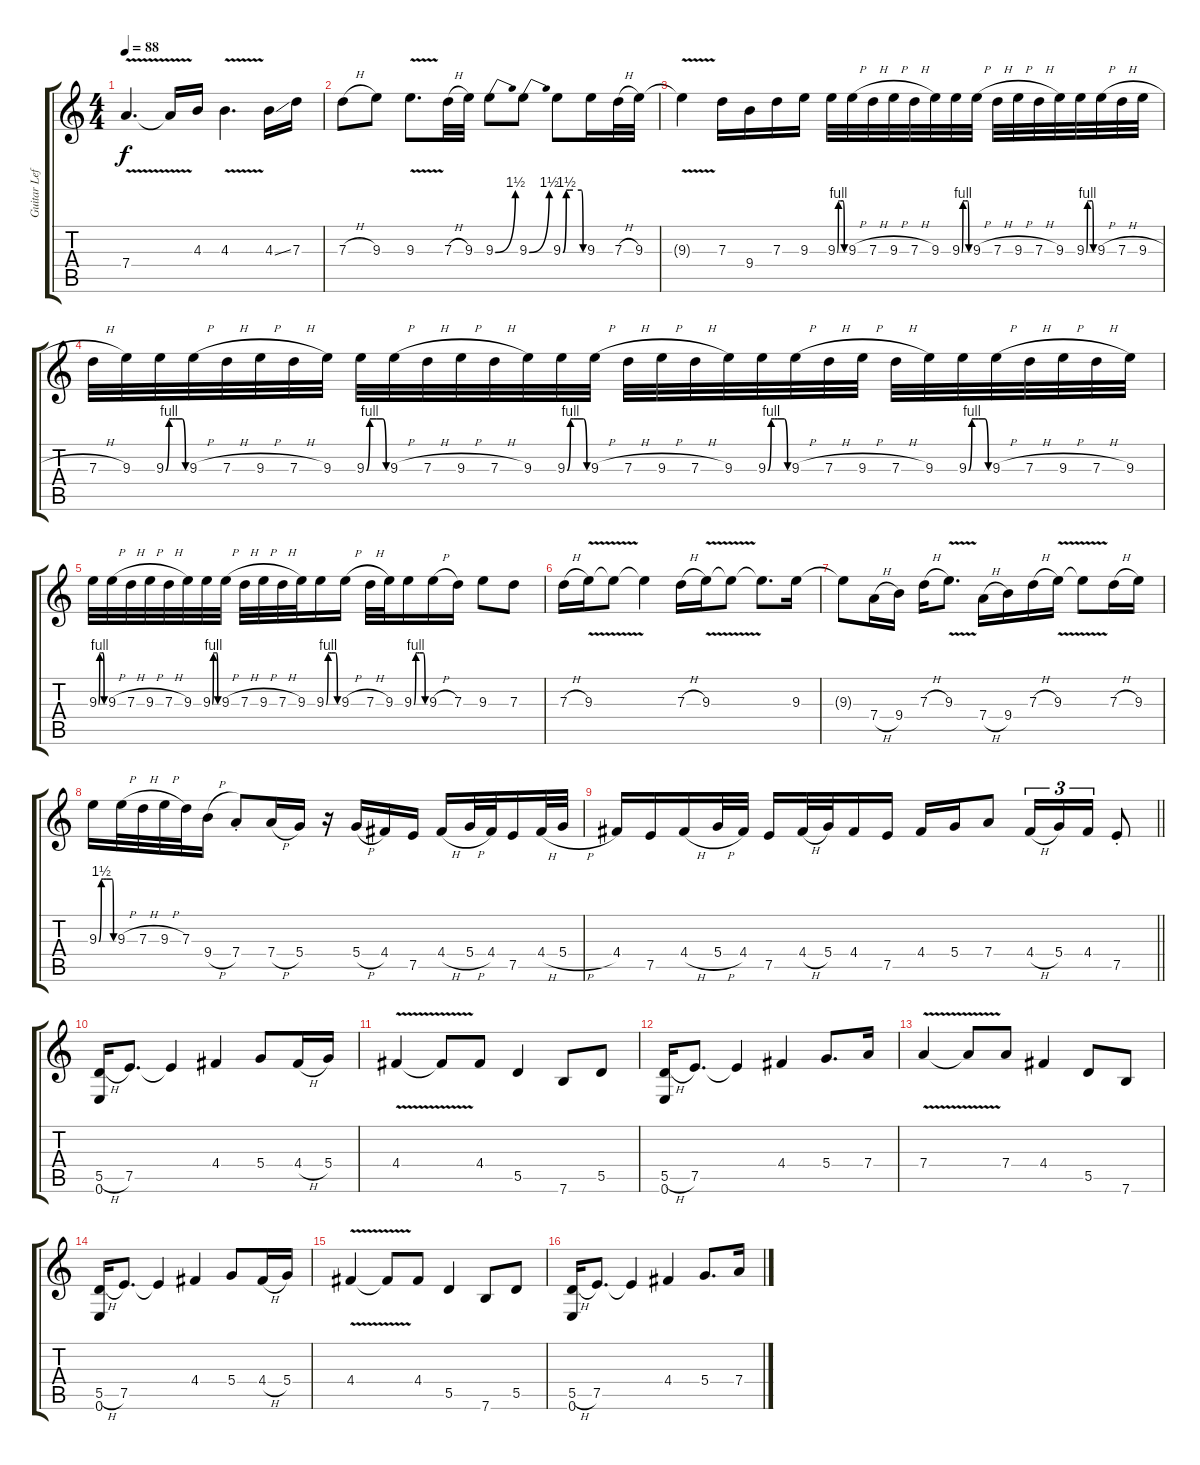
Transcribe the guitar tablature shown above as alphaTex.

\track ("Guitar Left" "Guitar Lef") {instrument distortionguitar}
\staff {score tabs}
\tuning (E4 B3 G3 D3 A2 E2) {hide}
\ts (4 4)
\tempo 88
\clef g2
\ks c
7.4{v}.4{d dy f} 7.4{t}.16 4.3.16 4.3{v}.4{d} 4.3{ss}.16 7.3.16 |
7.3{h}.8 9.3.8 9.3{v}.8{d} 7.3{h}.32 9.3.32 9.3{be (bend 0 0 60 6)}.8 9.3{be (bend 0 0 60 6)}.8 9.3{be (custom 0 0 10 6 20 6 30 6 55 6 60 0)}.8 9.3.16 7.3{h}.32 9.3.32 |
9.3{v t}.4 7.3.16 9.4.16 7.3.16 9.3.16 9.3{be (custom 0 0 10 4 20 4 30 4 50 4 60 0)}.32 9.3{h}.32 7.3{h}.32 9.3{h}.32 7.3{h}.32 9.3.32 9.3{be (custom 0 0 10 4 20 4 30 4 50 4 60 0)}.32 9.3{h}.32 7.3{h}.32 9.3{h}.32 7.3{h}.32 9.3.32 9.3{be (custom 0 0 10 4 20 4 30 4 50 4 60 0)}.32 9.3{h}.32 7.3{h}.32 9.3{h}.32 |
7.3{h}.32 9.3.32 9.3{be (custom 0 0 10 4 20 4 30 4 50 4 60 0)}.32 9.3{h}.32 7.3{h}.32 9.3{h}.32 7.3{h}.32 9.3.32 9.3{be (custom 0 0 10 4 20 4 30 4 50 4 60 0)}.32 9.3{h}.32 7.3{h}.32 9.3{h}.32 7.3{h}.32 9.3.32 9.3{be (custom 0 0 10 4 20 4 30 4 50 4 60 0)}.32 9.3{h}.32 7.3{h}.32 9.3{h}.32 7.3{h}.32 9.3.32 9.3{be (custom 0 0 10 4 20 4 30 4 50 4 60 0)}.32 9.3{h}.32 7.3{h}.32 9.3{h}.32 7.3{h}.32 9.3.32 9.3{be (custom 0 0 10 4 20 4 30 4 50 4 60 0)}.32 9.3{h}.32 7.3{h}.32 9.3{h}.32 7.3{h}.32 9.3.32 |
9.3{be (custom 0 0 10 4 20 4 30 4 50 4 60 0)}.32 9.3{h}.32 7.3{h}.32 9.3{h}.32 7.3{h}.32 9.3.32 9.3{be (custom 0 0 10 4 20 4 30 4 50 4 60 0)}.32 9.3{h}.32 7.3{h}.32 9.3{h}.32 7.3{h}.32 9.3.32 9.3{be (custom 0 0 10 4 20 4 30 4 50 4 60 0)}.16 9.3{h}.16 7.3{h}.32 9.3.32 9.3{be (custom 0 0 10 4 20 4 30 4 50 4 60 0)}.16 9.3{h}.16 7.3.16 9.3.8 7.3.8 |
7.3{h}.16 9.3{v}.16 9.3{t}.8 9.3{t}.4 7.3{h}.16 9.3{v}.16 9.3{t}.8 9.3{t}.8{d} 9.3.16 |
9.3{t}.8 7.4{h}.16 9.4.16 7.3{h}.16 9.3{v}.8{d} 7.4{h}.16 9.4.16 7.3{h}.16 9.3{v}.16 9.3{t}.8 7.3{h}.16 9.3.16 |
9.3{be (custom 0 0 10 6 20 6 30 6 55 6 60 0)}.16 9.3{h}.32 7.3{h}.32 9.3{h}.32 7.3.32 9.4{h}.16 7.4{st}.8 7.4{h}.16 5.4.16 r.16 5.4{h}.16 4.4.16 7.5.16 4.4{h}.16 5.4{h}.32 4.4.32 7.5.16 4.4{h}.32 5.4{h}.32 |
\barLineRight lightlight
4.4.16 7.5.16 4.4{h}.16 5.4{h}.32 4.4.32 7.5.16 4.4{h}.32 5.4.32 4.4.16 7.5.16 4.4.16 5.4.16 7.4.8 4.4{h}.16{tu (3 2)} 5.4.16{tu (3 2)} 4.4.16{tu (3 2)} 7.5{st}.8 |
(5.5{h} 0.6).16 7.5.8{d} 7.5{t}.4 4.4.4 5.4.8 4.4{h}.16 5.4.16 |
4.4{v}.4 4.4{t}.8 4.4.8 5.5.4 7.6.8 5.5.8 |
(5.5{h} 0.6).16 7.5.8{d} 7.5{t}.4 4.4.4 5.4.8{d} 7.4.16 |
7.4{v}.4 7.4{t}.8 7.4.8 4.4.4 5.5.8 7.6.8 |
(5.5{h} 0.6).16 7.5.8{d} 7.5{t}.4 4.4.4 5.4.8 4.4{h}.16 5.4.16 |
4.4{v}.4 4.4{t}.8 4.4.8 5.5.4 7.6.8 5.5.8 |
(5.5{h} 0.6).16 7.5.8{d} 7.5{t}.4 4.4.4 5.4.8{d} 7.4.16
